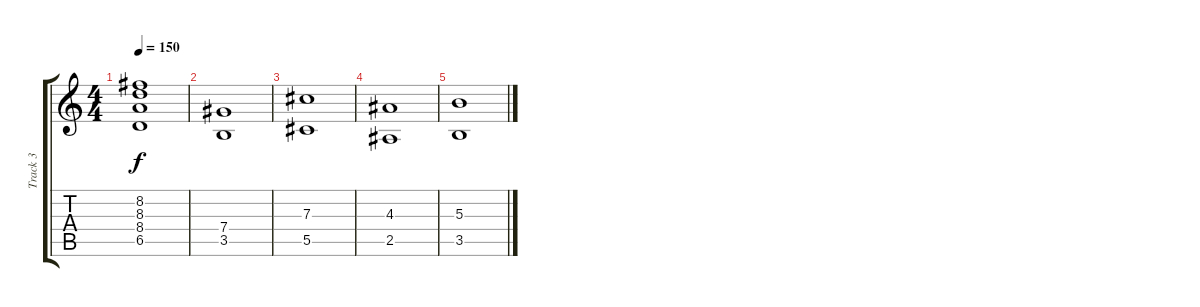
\track ("Track 3" "Track 3") {instrument distortionguitar}
\staff {score tabs}
\tuning (Eb4 Bb3 Gb3 Db3 Ab2 Eb2) {hide}
\ts (4 4)
\tempo 150
\clef g2
\ks c
(8.2 8.3 8.4 6.5).1{dy f} |
(7.4 3.5).1 |
(7.3 5.5).1 |
(4.3 2.5).1 |
(5.3 3.5).1
